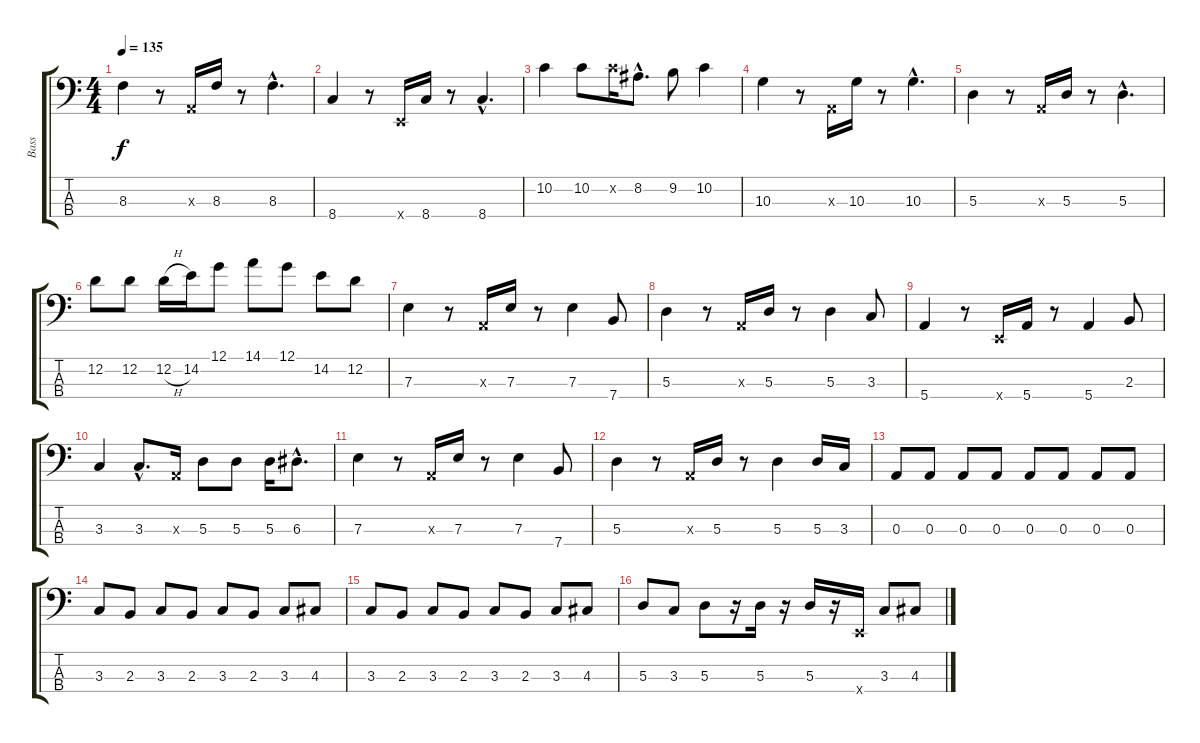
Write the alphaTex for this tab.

\track ("Bass" "Bass") {instrument electricbassfinger}
\staff {score tabs}
\tuning (G2 D2 A1 E1) {hide}
\ts (4 4)
\tempo 135
\clef f4
\ks c
8.3.4{dy f} r.8 0.3{x}.16 8.3.16 r.8 8.3{hac}.4{d} |
8.4.4 r.8 0.4{x}.16 8.4.16 r.8 8.4{hac}.4{d} |
10.2.4 10.2.8 10.2{x}.16 8.2{hac}.8{d} 9.2.8 10.2.4 |
10.3.4 r.8 0.3{x}.16 10.3.16 r.8 10.3{hac}.4{d} |
5.3.4 r.8 0.3{x}.16 5.3.16 r.8 5.3{hac}.4{d} |
12.2.8 12.2.8 12.2{h}.16 14.2.16 12.1.8 14.1.8 12.1.8 14.2.8 12.2.8 |
7.3.4 r.8 0.3{x}.16 7.3.16 r.8 7.3.4 7.4.8 |
5.3.4 r.8 0.3{x}.16 5.3.16 r.8 5.3.4 3.3.8 |
5.4.4 r.8 0.4{x}.16 5.4.16 r.8 5.4.4 2.3.8 |
3.3.4 3.3{hac}.8{d} 0.3{x}.16 5.3.8 5.3.8 5.3.16 6.3{hac}.8{d} |
7.3.4 r.8 0.3{x}.16 7.3.16 r.8 7.3.4 7.4.8 |
5.3.4 r.8 0.3{x}.16 5.3.16 r.8 5.3.4 5.3.16 3.3.16 |
0.3.8 0.3.8 0.3.8 0.3.8 0.3.8 0.3.8 0.3.8 0.3.8 |
3.3.8 2.3.8 3.3.8 2.3.8 3.3.8 2.3.8 3.3.8 4.3.8 |
3.3.8 2.3.8 3.3.8 2.3.8 3.3.8 2.3.8 3.3.8 4.3.8 |
5.3.8 3.3.8 5.3.8 r.16 5.3.16 r.16 5.3.16 r.16 0.4{x}.16 3.3.8 4.3.8
